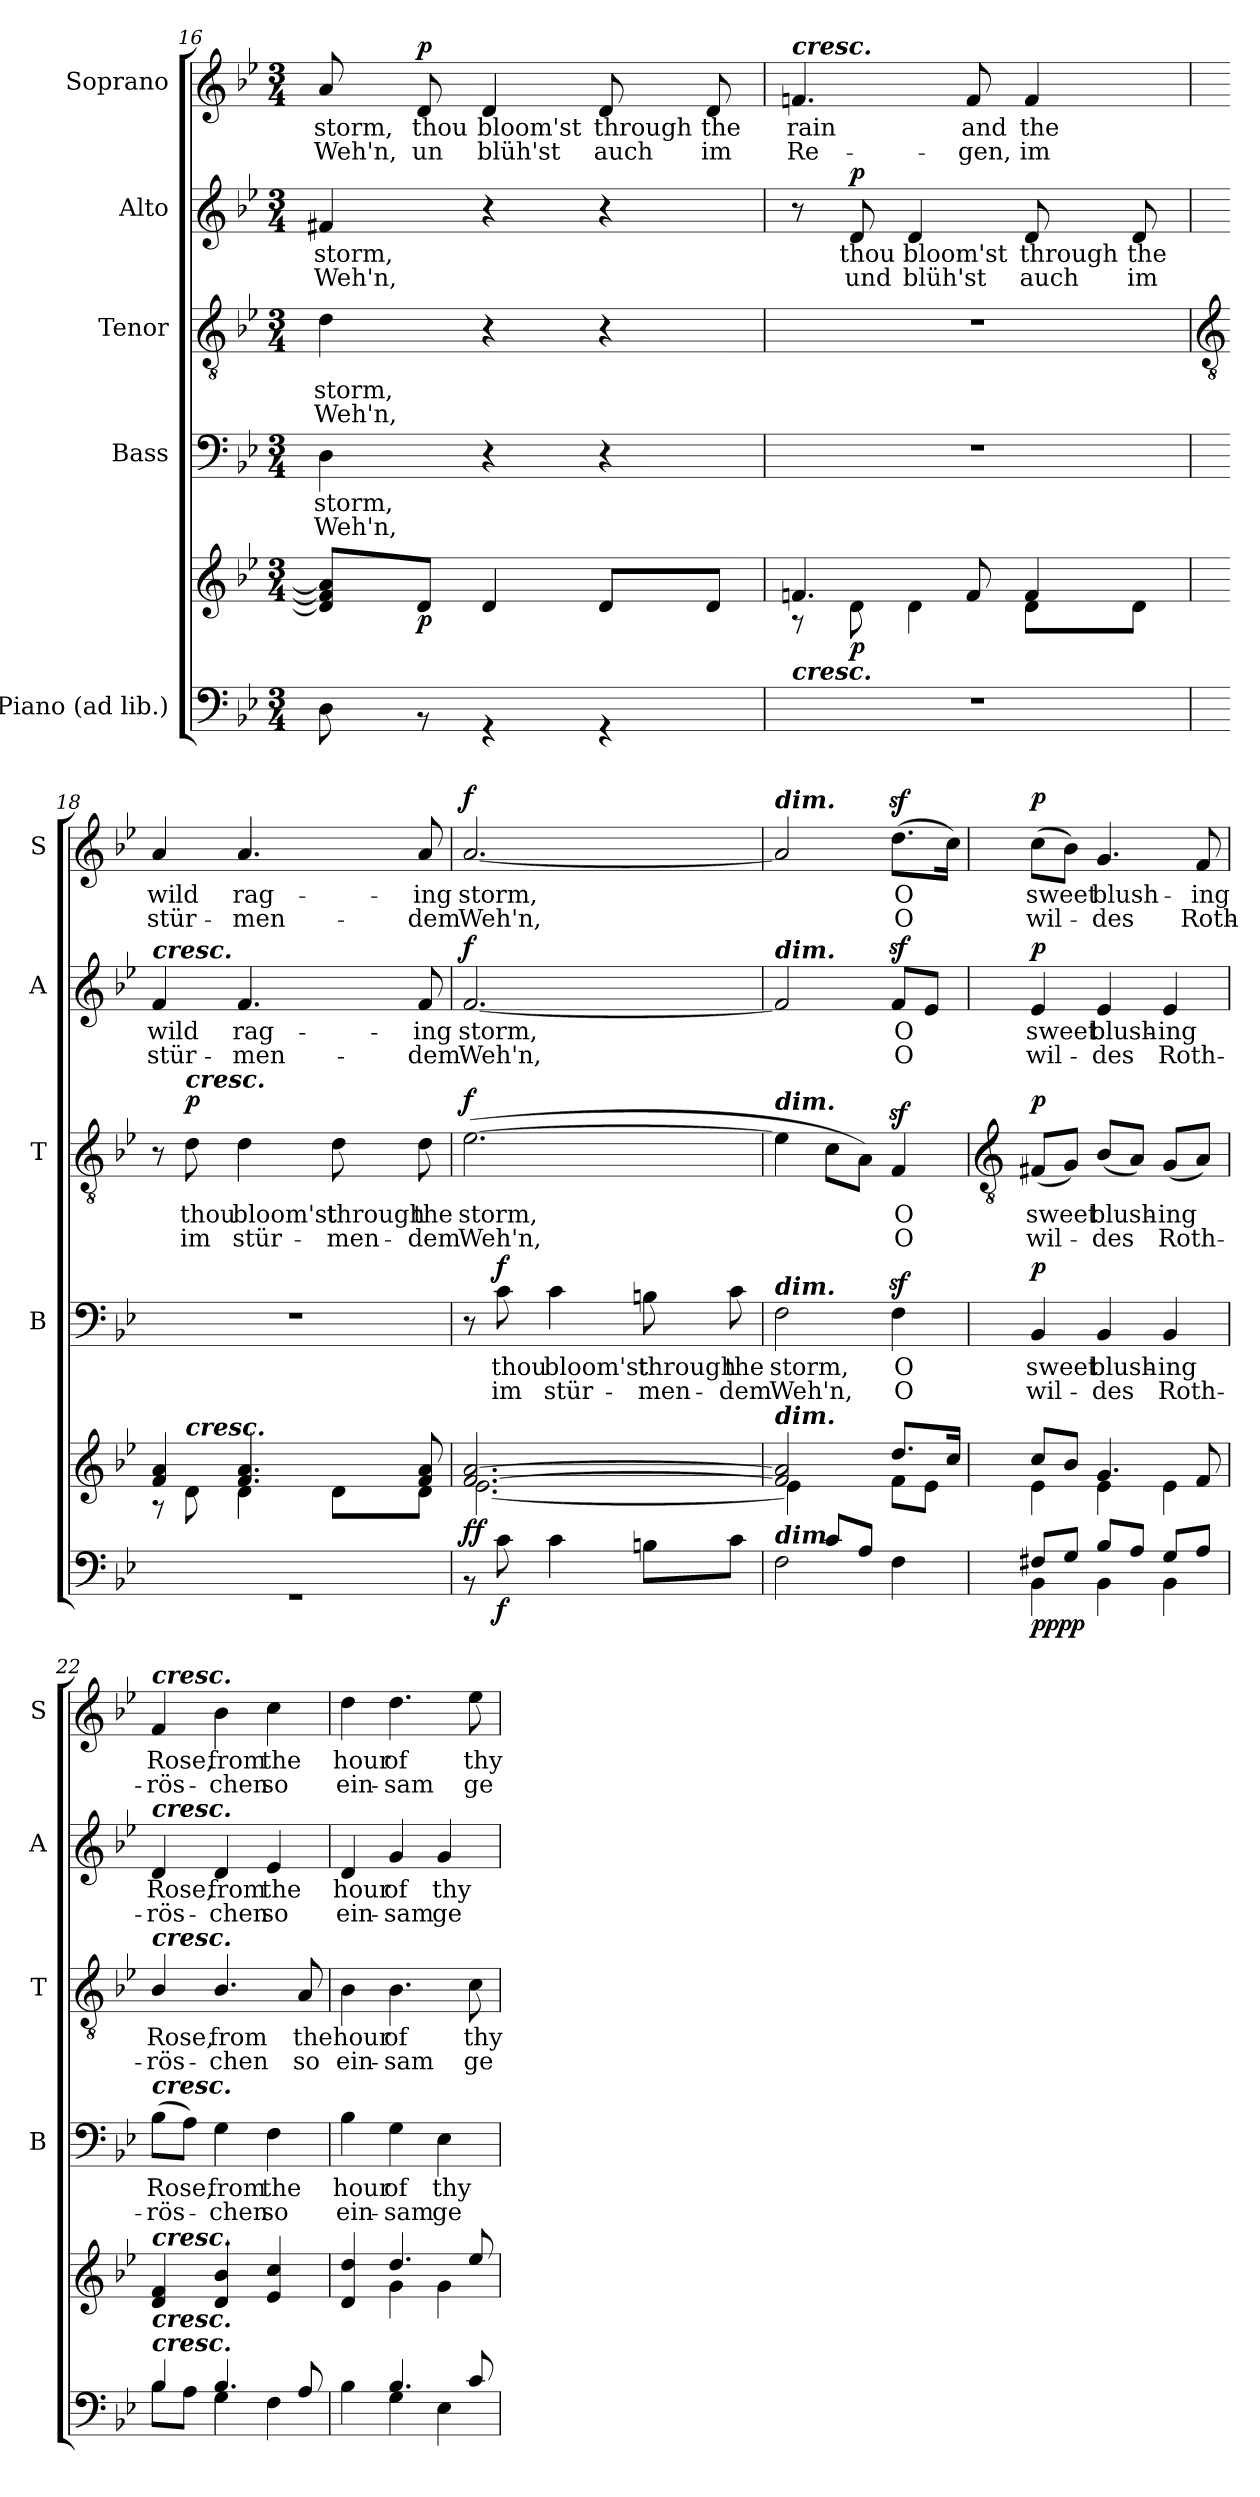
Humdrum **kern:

**kern	**kern	**dynam	**kern	**text	**text	**dynam	**kern	**text	**text	**dynam	**kern	**text	**text	**dynam	**kern	**text	**text	**dynam
*part5	*part5	*part5	*part4	*part4	*part4	*part4	*part3	*part3	*part3	*part3	*part2	*part2	*part2	*part2	*part1	*part1	*part1	*part1
*staff6	*staff5	*staff5/6	*staff4	*staff4	*staff4	*staff4	*staff3	*staff3	*staff3	*staff3	*staff2	*staff2	*staff2	*staff2	*staff1	*staff1	*staff1	*staff1
*I"Piano (ad lib.)	*	*	*I"Bass	*	*	*	*I"Tenor	*	*	*	*I"Alto	*	*	*	*I"Soprano	*	*	*
*	*	*	*I'B	*	*	*	*I'T	*	*	*	*I'A	*	*	*	*I'S	*	*	*
*clefF4	*clefG2	*	*clefF4	*	*	*	*clefGv2	*	*	*	*clefG2	*	*	*	*clefG2	*	*	*
*k[b-e-]	*k[b-e-]	*	*k[b-e-]	*	*	*	*k[b-e-]	*	*	*	*k[b-e-]	*	*	*	*k[b-e-]	*	*	*
*B-:	*B-:	*	*B-:	*	*	*	*B-:	*	*	*	*B-:	*	*	*	*B-:	*	*	*
*M3/4	*M3/4	*	*M3/4	*	*	*	*M3/4	*	*	*	*M3/4	*	*	*	*M3/4	*	*	*
=16	=16	=16	=16	=16	=16	=16	=16	=16	=16	=16	=16	=16	=16	=16	=16	=16	=16	=16
*^	*^	*	*	*	*	*	*	*	*	*	*	*	*	*	*	*	*	*
!	!	!	!	!	!	!LO:LY:b	!LO:LY:b	!	!	!LO:LY:b	!LO:LY:b	!	!	!LO:LY:b	!LO:LY:b	!	!	!LO:LY:b	!LO:LY:b	!
2.ryy	8D\	8d/] 8f#/] 8a/]L	2.ryy	.	4D	storm,	Weh'n,	.	4d	storm,	Weh'n,	.	4f#X	storm,	Weh'n,	.	8a	storm,	Weh'n,	.
!	!	!	!	!LO:DY:b	!	!	!	!	!	!	!	!	!	!	!	!	!	!LO:LY:b	!LO:LY:b	!LO:DY:b
.	8r	8d/J	.	p	.	.	.	.	.	.	.	.	.	.	.	.	8d	thou	un	p
!	!	!	!	!	!	!	!	!	!	!	!	!	!	!	!	!	!	!LO:LY:b	!LO:LY:b	!
.	4r	4d/	.	.	4r	.	.	.	4r	.	.	.	4r	.	.	.	4d	bloom'st	blüh'st	.
!	!	!	!	!	!	!	!	!	!	!	!	!	!	!	!	!	!	!LO:LY:b	!LO:LY:b	!
.	4r	8d/L	.	.	4r	.	.	.	4r	.	.	.	4r	.	.	.	8d	through	auch	.
!	!	!	!	!	!	!	!	!	!	!	!	!	!	!	!	!	!	!LO:LY:b	!LO:LY:b	!
.	.	8d/J	.	.	.	.	.	.	.	.	.	.	.	.	.	.	8d	the	im	.
*v	*v	*	*	*	*	*	*	*	*	*	*	*	*	*	*	*	*	*	*	*
=17	=17	=17	=17	=17	=17	=17	=17	=17	=17	=17	=17	=17	=17	=17	=17	=17	=17	=17	=17
!	!	!	!	!	!	!	!	!	!	!	!	!	!	!	!	!LO:TX:a:Bi:t=cresc.	!	!	!
!	!LO:TX:b:Bi:t=cresc.	!	!	!	!	!	!	!	!	!	!	!	!	!	!	!	!	!	!
!LO:N:vis=1	!	!	!	!LO:N:vis=1	!	!	!	!LO:N:vis=1	!	!	!	!	!	!	!	!	!LO:LY:b	!LO:LY:b	!
2.r	4.fn/	8r	.	2.r	.	.	.	2.r	.	.	.	8r	.	.	.	4.fn	rain	Re-	.
!	!	!	!LO:DY:b	!	!	!	!	!	!	!	!	!	!LO:LY:b	!LO:LY:b	!LO:DY:b	!	!	!	!
.	.	8d\	p	.	.	.	.	.	.	.	.	8d	thou	und	p	.	.	.	.
!	!	!	!	!	!	!	!	!	!	!	!	!	!LO:LY:b	!LO:LY:b	!	!	!	!	!
.	.	4d\	.	.	.	.	.	.	.	.	.	4d	bloom'st	blüh'st	.	.	.	.	.
!	!	!	!	!	!	!	!	!	!	!	!	!	!	!	!	!	!LO:LY:b	!LO:LY:b	!
.	8f/	.	.	.	.	.	.	.	.	.	.	.	.	.	.	8f	-and	gen,	.
!	!	!	!	!	!	!	!	!	!	!	!	!	!LO:LY:b	!LO:LY:b	!	!	!LO:LY:b	!LO:LY:b	!
.	4f/	8d\L	.	.	.	.	.	.	.	.	.	8d	through	auch	.	4f	the	im	.
!	!	!	!	!	!	!	!	!	!	!	!	!	!LO:LY:b	!LO:LY:b	!	!	!	!	!
.	.	8d\J	.	.	.	.	.	.	.	.	.	8d	the	im	.	.	.	.	.
!!LO:LB:g=z
=18	=18	=18	=18	=18	=18	=18	=18	=18	=18	=18	=18	=18	=18	=18	=18	=18	=18	=18	=18
*	*	*	*	*	*	*	*	*clefGv2	*	*	*	*	*	*	*	*	*	*	*
*^	*	*	*	*	*	*	*	*	*	*	*	*	*	*	*	*	*	*	*
!	!	!	!	!	!	!	!	!	!	!	!	!	!LO:TX:a:Bi:t=cresc.	!	!	!	!	!	!	!
!LO:N:vis=1	!LO:N:vis=1	!	!	!	!LO:N:vis=1	!	!	!	!	!	!	!	!	!LO:LY:b	!LO:LY:b	!	!	!LO:LY:b	!LO:LY:b	!
2.ryy	2.r	4f/ 4a/	8r	.	2.r	.	.	.	8r	.	.	.	4f	wild	stür-	.	4a	wild	stür-	.
!	!	!	!	!	!	!	!	!	!LO:TX:a:Bi:t=cresc.	!	!	!	!	!	!	!	!	!	!	!
!	!	!	!LO:TX:a:Bi:t=cresc.	!	!	!	!	!	!	!	!	!	!	!	!	!	!	!	!	!
!	!	!	!	!	!	!	!	!	!	!LO:LY:b	!LO:LY:b	!LO:DY:b	!	!	!	!	!	!	!	!
.	.	.	8d\	.	.	.	.	.	8d	thou	im	p	.	.	.	.	.	.	.	.
!	!	!	!	!	!	!	!	!	!	!LO:LY:b	!LO:LY:b	!	!	!LO:LY:b	!LO:LY:b	!	!	!LO:LY:b	!LO:LY:b	!
.	.	4.f/ 4.a/	4d\	.	.	.	.	.	4d	bloom'st	stür-	.	4.f	-rag-	-men-	.	4.a	-rag-	-men-	.
!	!	!	!	!	!	!	!	!	!	!LO:LY:b	!LO:LY:b	!	!	!	!	!	!	!	!	!
.	.	.	8d\L	.	.	.	.	.	8d	-through	men-	.	.	.	.	.	.	.	.	.
!	!	!	!	!	!	!	!	!	!	!LO:LY:b	!LO:LY:b	!	!	!LO:LY:b	!LO:LY:b	!	!	!LO:LY:b	!LO:LY:b	!
.	.	8f/ 8a/	8d\J	.	.	.	.	.	8d	-the	dem	.	8f	-ing	dem	.	8a	-ing	dem	.
=19	=19	=19	=19	=19	=19	=19	=19	=19	=19	=19	=19	=19	=19	=19	=19	=19	=19	=19	=19	=19
!LO:N:vis=1	!	!	!	!LO:DY:b	!	!	!	!	!	!LO:LY:b	!LO:LY:b	!	!	!LO:LY:b	!LO:LY:b	!	!	!LO:LY:b	!LO:LY:b	!
!	!	!	!	!LO:DY:n=1:b	!	!	!	!	!	!	!	!LO:DY:b	!	!	!	!LO:DY:b	!	!	!	!LO:DY:b
2.ryy	8r	[2.f/ [2.a/	[2.e-\	f f	8r	.	.	.	(>[2.e-	storm,	Weh'n,	f	[2.f	storm,	Weh'n,	f	[2.a	storm,	Weh'n,	f
!	!	!	!	!LO:DY:n=2:b=2	!	!LO:LY:b	!LO:LY:b	!LO:DY:b	!	!	!	!	!	!	!	!	!	!	!	!
.	8c\	.	.	f	8c	thou	im	f	.	.	.	.	.	.	.	.	.	.	.	.
!	!	!	!	!	!	!LO:LY:b	!LO:LY:b	!	!	!	!	!	!	!	!	!	!	!	!	!
.	4c\	.	.	.	4c	bloom'st	stür-	.	.	.	.	.	.	.	.	.	.	.	.	.
!	!	!	!	!	!	!LO:LY:b	!LO:LY:b	!	!	!	!	!	!	!	!	!	!	!	!	!
.	8Bn\L	.	.	.	8Bn	-through	men-	.	.	.	.	.	.	.	.	.	.	.	.	.
!	!	!	!	!	!	!LO:LY:b	!LO:LY:b	!	!	!	!	!	!	!	!	!	!	!	!	!
.	8c\J	.	.	.	8c	-the	dem	.	.	.	.	.	.	.	.	.	.	.	.	.
=20	=20	=20	=20	=20	=20	=20	=20	=20	=20	=20	=20	=20	=20	=20	=20	=20	=20	=20	=20	=20
!	!	!	!	!	!	!	!	!	!	!	!	!	!	!	!	!	!LO:TX:a:Bi:t=dim.	!	!	!
!	!	!	!	!	!	!	!	!	!	!	!	!	!LO:TX:a:Bi:t=dim.	!	!	!	!	!	!	!
!	!	!	!	!	!	!	!	!	!LO:TX:a:Bi:t=dim.	!	!	!	!	!	!	!	!	!	!	!
!	!	!	!	!	!LO:TX:a:Bi:t=dim.	!	!	!	!	!	!	!	!	!	!	!	!	!	!	!
!	!	!LO:TX:a:Bi:t=dim.	!	!	!	!	!	!	!	!	!	!	!	!	!	!	!	!	!	!
!LO:TX:a:Bi:t=dim.	!	!	!	!	!	!	!	!	!	!	!	!	!	!	!	!	!	!	!	!
!	!LO:N:vis=1	!	!	!	!	!LO:LY:b	!LO:LY:b	!	!	!	!	!	!	!	!	!	!	!	!	!
*	*^	*	*	*	*	*	*	*	*	*	*	*	*	*	*	*	*	*	*	*
4ryy	2.ryy	2F\	2f/] 2a/]	4e-\]	.	2F	storm,	Weh'n,	.	4e-]	.	.	.	2f]	.	.	.	2a]	.	.	.
8c/L	.	.	.	4ryy	.	.	.	.	.	8cL	.	.	.	.	.	.	.	.	.	.	.
8A/J	.	.	.	.	.	.	.	.	.	8AJ)	.	.	.	.	.	.	.	.	.	.	.
!	!	!	!	!	!LO:DY:b	!	!LO:LY:b	!LO:LY:b	!	!	!LO:LY:b	!LO:LY:b	!	!	!LO:LY:b	!LO:LY:b	!	!	!LO:LY:b	!LO:LY:b	!
!	!	!	!	!	!LO:DY:n=1:b	!	!	!	!	!	!	!	!	!	!	!	!	!	!	!	!
4ryy	.	4F\	8.dd/L	8f\L	sf sf	4Fz<	O	O	.	4Fz<	O	O	.	8fz<L	O	O	.	(>8.ddz<L	O	O	.
.	.	.	.	8e-\J	.	.	.	.	.	.	.	.	.	8e-J	.	.	.	.	.	.	.
.	.	.	16cc/J	.	.	.	.	.	.	.	.	.	.	.	.	.	.	16ccJ)	.	.	.
*v	*v	*v	*	*	*	*	*	*	*	*	*	*	*	*	*	*	*	*	*	*	*
!!LO:LB:g=z
=21	=21	=21	=21	=21	=21	=21	=21	=21	=21	=21	=21	=21	=21	=21	=21	=21	=21	=21	=21
*	*	*	*	*	*	*	*	*clefGv2	*	*	*	*	*	*	*	*	*	*	*
*^	*	*	*	*	*	*	*	*	*	*	*	*	*	*	*	*	*	*	*
!	!	!	!	!LO:DY:b=2	!	!LO:LY:b	!LO:LY:b	!	!	!LO:LY:b	!LO:LY:b	!	!	!LO:LY:b	!LO:LY:b	!	!	!LO:LY:b	!LO:LY:b	!
!	!	!	!	!LO:DY:n=1:b=2	!	!	!	!	!	!	!	!	!	!	!	!	!	!	!	!
!	!	!	!	!LO:DY:n=2:b	!	!	!	!	!	!	!	!	!	!	!	!	!	!	!	!
!	!	!	!	!LO:DY:n=3:b	!	!	!	!LO:DY:b	!	!	!	!LO:DY:b	!	!	!	!LO:DY:b	!	!	!	!LO:DY:b
8F#X/L	4BB-\	8cc/L	4e-\	p p p p	4BB-	sweet	wil-	p	(<8F#XL	sweet	wil-	p	4e-	sweet	wil-	p	(>8ccL	sweet	wil-	p
8G/J	.	8b-/J	.	.	.	.	.	.	8GJ)	.	.	.	.	.	.	.	8b-J)	.	.	.
!	!	!	!	!	!	!LO:LY:b	!LO:LY:b	!	!	!LO:LY:b	!LO:LY:b	!	!	!LO:LY:b	!LO:LY:b	!	!	!LO:LY:b	!LO:LY:b	!
8B-/L	4BB-\	4.g/	4e-\	.	4BB-	-blush-	-des	.	(<8B-L	blush-	des	.	4e-	-blush-	-des	.	4.g	blush-	-des	.
8A/J	.	.	.	.	.	.	.	.	8AJ)	.	.	.	.	.	.	.	.	.	.	.
!	!	!	!	!	!	!LO:LY:b	!LO:LY:b	!	!	!LO:LY:b	!LO:LY:b	!	!	!LO:LY:b	!LO:LY:b	!	!	!	!	!
8G/L	4BB-\	.	4e-\	.	4BB-	ing	Roth-	.	(<8GL	ing	Roth-	.	4e-	ing	Roth-	.	.	.	.	.
!	!	!	!	!	!	!	!	!	!	!	!	!	!	!	!	!	!	!LO:LY:b	!LO:LY:b	!
8A/J	.	8f/	.	.	.	.	.	.	8AJ)	.	.	.	.	.	.	.	8f	ing	Roth-	.
=22	=22	=22	=22	=22	=22	=22	=22	=22	=22	=22	=22	=22	=22	=22	=22	=22	=22	=22	=22	=22
!	!	!	!	!	!	!	!	!	!	!	!	!	!	!	!	!	!LO:TX:a:Bi:t=cresc.	!	!	!
!	!	!	!	!	!	!	!	!	!	!	!	!	!LO:TX:a:Bi:t=cresc.	!	!	!	!	!	!	!
!	!	!	!	!	!	!	!	!	!LO:TX:a:Bi:t=cresc.	!	!	!	!	!	!	!	!	!	!	!
!	!	!	!	!	!LO:TX:a:Bi:t=cresc.	!	!	!	!	!	!	!	!	!	!	!	!	!	!	!
!	!	!LO:TX:a:Bi:t=cresc.	!	!	!	!	!	!	!	!	!	!	!	!	!	!	!	!	!	!
!LO:TX:a:Bi:t=cresc.	!	!	!	!	!	!	!	!	!	!	!	!	!	!	!	!	!	!	!	!
!LO:TX:a:Bi:t=cresc.	!	!	!	!	!	!	!	!	!	!	!	!	!	!	!	!	!	!	!	!
!	!	!	!	!	!	!LO:LY:b	!LO:LY:b	!	!	!LO:LY:b	!LO:LY:b	!	!	!LO:LY:b	!LO:LY:b	!	!	!LO:LY:b	!LO:LY:b	!
4B-/	8B-\L	4d/ 4f/	2.ryy	.	(>8B-L	-Rose,	rös-	.	4B-/	Rose,	rös-	.	4d	-Rose,	rös-	.	4f	-Rose,	rös-	.
.	8A\J	.	.	.	8AJ)	.	.	.	.	.	.	.	.	.	.	.	.	.	.	.
!	!	!	!	!	!	!LO:LY:b	!LO:LY:b	!	!	!LO:LY:b	!LO:LY:b	!	!	!LO:LY:b	!LO:LY:b	!	!	!LO:LY:b	!LO:LY:b	!
4.B-/	4G\	4d/ 4b-/	.	.	4G	from	chen	.	4.B-/	-from	chen	.	4d	-from	chen	.	4b-	-from	chen	.
!	!	!	!	!	!	!LO:LY:b	!LO:LY:b	!	!	!	!	!	!	!LO:LY:b	!LO:LY:b	!	!	!LO:LY:b	!LO:LY:b	!
.	4F\	4e-/ 4cc/	.	.	4F	the	so	.	.	.	.	.	4e-	the	so	.	4cc	the	so	.
!	!	!	!	!	!	!	!	!	!	!LO:LY:b	!LO:LY:b	!	!	!	!	!	!	!	!	!
8A/	.	.	.	.	.	.	.	.	8A	the	so	.	.	.	.	.	.	.	.	.
=23	=23	=23	=23	=23	=23	=23	=23	=23	=23	=23	=23	=23	=23	=23	=23	=23	=23	=23	=23	=23
!	!	!	!	!	!	!LO:LY:b	!LO:LY:b	!	!	!LO:LY:b	!LO:LY:b	!	!	!LO:LY:b	!LO:LY:b	!	!	!LO:LY:b	!LO:LY:b	!
4ryy	4B-\	4d/ 4dd/	4ryy	.	4B-	hour	ein-	.	4B-	hour	ein-	.	4d	hour	ein-	.	4dd	hour	ein-	.
!	!	!	!	!	!	!LO:LY:b	!LO:LY:b	!	!	!LO:LY:b	!LO:LY:b	!	!	!LO:LY:b	!LO:LY:b	!	!	!LO:LY:b	!LO:LY:b	!
4.B-/	4G\	4.dd/	4g\	.	4G	-of	sam	.	4.B-	-of	sam	.	4g	-of	sam	.	4.dd	-of	sam	.
!	!	!	!	!	!	!LO:LY:b	!LO:LY:b	!	!	!	!	!	!	!LO:LY:b	!LO:LY:b	!	!	!	!	!
.	4E-\	.	4g\	.	4E-	thy	ge-	.	.	.	.	.	4g	thy	ge-	.	.	.	.	.
!	!	!	!	!	!	!	!	!	!	!LO:LY:b	!LO:LY:b	!	!	!	!	!	!	!LO:LY:b	!LO:LY:b	!
8c/	.	8ee-/	.	.	.	.	.	.	8c	thy	ge-	.	.	.	.	.	8ee-	thy	ge-	.
*v	*v	*	*	*	*	*	*	*	*	*	*	*	*	*	*	*	*	*	*	*
*	*v	*v	*	*	*	*	*	*	*	*	*	*	*	*	*	*	*	*	*
=	=	=	=	=	=	=	=	=	=	=	=	=	=	=	=	=	=	=
*-	*-	*-	*-	*-	*-	*-	*-	*-	*-	*-	*-	*-	*-	*-	*-	*-	*-	*-
